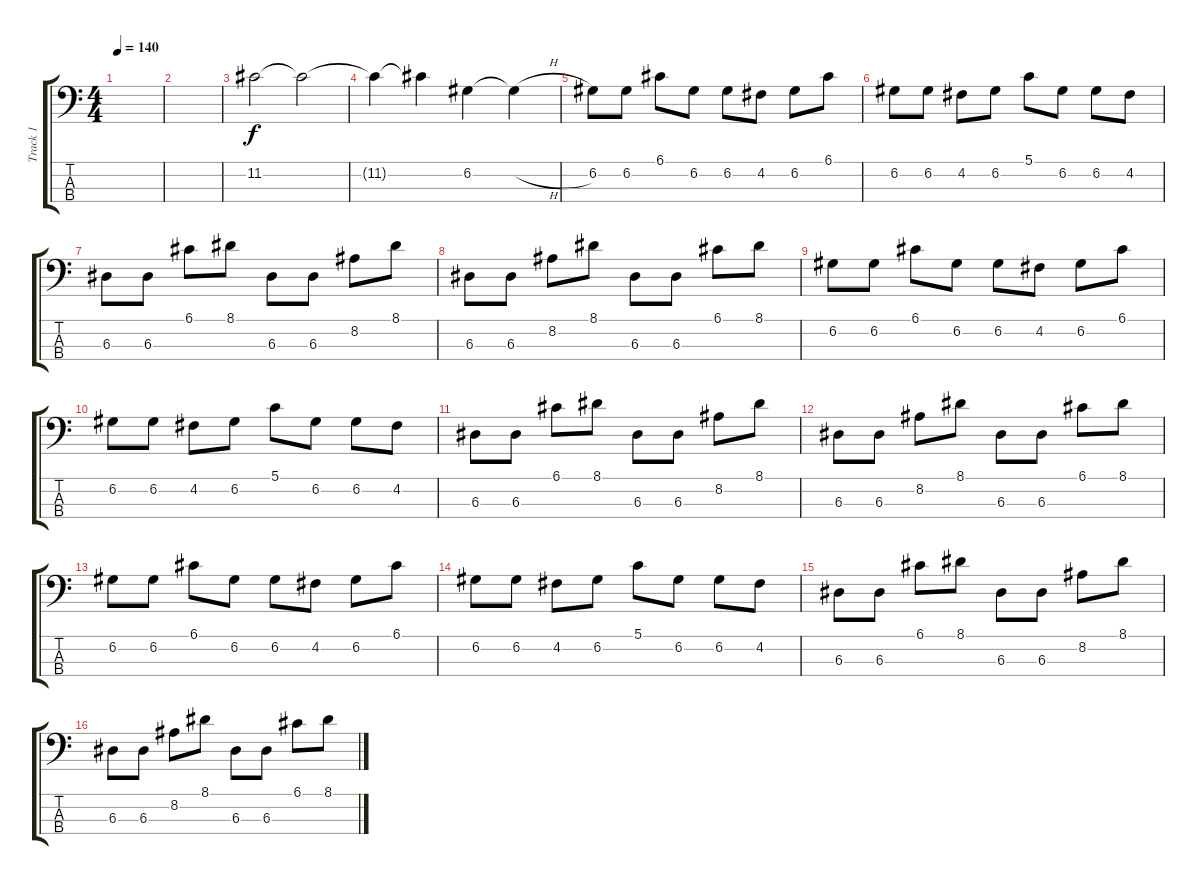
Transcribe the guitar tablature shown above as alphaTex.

\track ("Track 1" "Track 1") {instrument electricbasspick}
\staff {score tabs}
\tuning (G2 D2 A1 E1) {hide}
\ts (4 4)
\tempo 140
\clef f4
\ks c
|
|
11.2.2 11.2{t}.2 |
11.2{t}.4 11.2{t}.4 6.2.4 6.2{h t}.4 |
6.2.8 6.2.8 6.1.8 6.2.8 6.2.8 4.2.8 6.2.8 6.1.8 |
6.2.8 6.2.8 4.2.8 6.2.8 5.1.8 6.2.8 6.2.8 4.2.8 |
6.3.8 6.3.8 6.1.8 8.1.8 6.3.8 6.3.8 8.2.8 8.1.8 |
6.3.8 6.3.8 8.2.8 8.1.8 6.3.8 6.3.8 6.1.8 8.1.8 |
6.2.8 6.2.8 6.1.8 6.2.8 6.2.8 4.2.8 6.2.8 6.1.8 |
6.2.8 6.2.8 4.2.8 6.2.8 5.1.8 6.2.8 6.2.8 4.2.8 |
6.3.8 6.3.8 6.1.8 8.1.8 6.3.8 6.3.8 8.2.8 8.1.8 |
6.3.8 6.3.8 8.2.8 8.1.8 6.3.8 6.3.8 6.1.8 8.1.8 |
6.2.8 6.2.8 6.1.8 6.2.8 6.2.8 4.2.8 6.2.8 6.1.8 |
6.2.8 6.2.8 4.2.8 6.2.8 5.1.8 6.2.8 6.2.8 4.2.8 |
6.3.8 6.3.8 6.1.8 8.1.8 6.3.8 6.3.8 8.2.8 8.1.8 |
6.3.8 6.3.8 8.2.8 8.1.8 6.3.8 6.3.8 6.1.8 8.1.8
